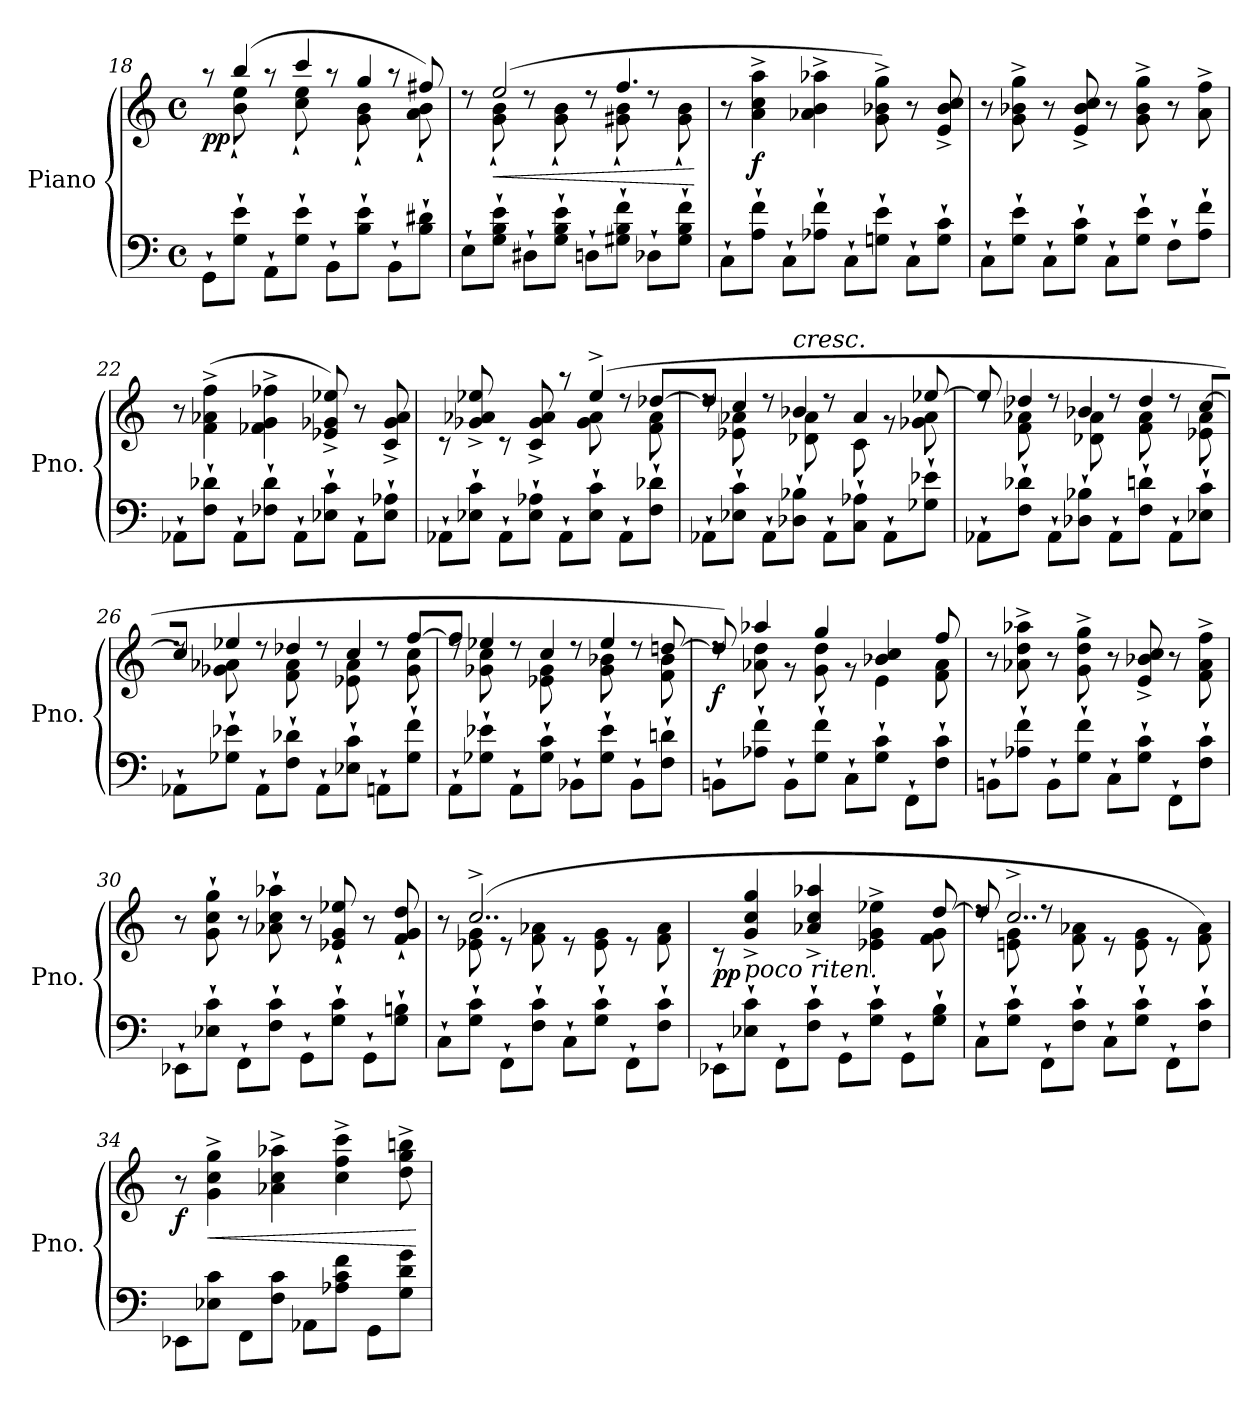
**kern	**kern	**dynam
*part1	*part1	*part1
*staff2	*staff1	*staff1/2
*I"Piano	*	*
*I'Pno.	*	*
!!LO:LB:g=z
*clefF4	*clefG2	*
*k[]	*k[]	*
*M4/4	*M4/4	*
*met(c)	*met(c)	*
=18	=18	=18
*	*^	*
!	!	!	!LO:DY:b
8GG`\L	8ryy	8raa	pp
8G\` 8e\`J	(>4bb/	8b\` 8ee\`	.
8AA`\L	.	8raa	.
8G\` 8e\`J	4ccc/	8cc\` 8ee\`	.
8BB`\L	.	8raa	.
8B\` 8e\`J	4gg/	8g\` 8b\`	.
8BB`\L	.	8raa	.
8B\` 8d#X\`J	8ff#X/)	8a\` 8b\`	.
=19	=19	=19	=19
8E`\L	8ryy	8rdd	.
!	!	!	!LO:HP:b
8G\` 8B\` 8e\`J	(>2ee/	8g\` 8b\`	<
8D#X`\L	.	8rdd	.
8G\` 8B\` 8e\`J	.	8g\` 8b\`	.
8Dn`\L	.	8rdd	.
8G#X\` 8B\` 8f\`J	4.ff/	8g#X\` 8b\`	.
8D-X`\L	.	8rdd	.
8G#\` 8B\` 8f\`J	.	8g#\` 8b\`	.
*	*v	*v	*
.	.	[
=20	=20	=20
8C`\L	8r	.
!	!	!LO:DY:b
8A\` 8f\`J	4a\^ 4cc\^ 4aa\^	f
8C`\L	.	.
8A-X\` 8f\`J	4a-X\^ 4b\^ 4aa-X\^	.
8C`\L	.	.
8Gn\` 8e\`J	8g\^ 8b-X\^ 8gg\^)	.
8C`\L	8r	.
8G\` 8c\`J	8e/^ 8b-/^ 8cc/^	.
=21	=21	=21
8C`\L	8r	.
8G\` 8e\`J	8g\^ 8b-X\^ 8gg\^	.
8C`\L	8r	.
8G\` 8c\`J	8e/^ 8b-/^ 8cc/^	.
8C`\L	8r	.
8G\` 8e\`J	8g\^ 8b-\^ 8gg\^	.
8F`\L	8r	.
8A\` 8f\`J	8a\^ 8ff\^	.
!!LO:PB:g=z
=22	=22	=22
8AA-X`\L	8r	.
8F\` 8d-X\`J	(>4f\^ 4a-X\^ 4ff\^	.
8AA-`\L	.	.
8F-X\` 8d-\`J	4f-X\^ 4g\^ 4ff-X\^	.
8AA-`\L	.	.
8E-X\` 8c\`J	8e-X/^ 8g-X/^ 8ee-X/^)	.
8AA-`\L	8r	.
8E-\` 8A-X\`J	8c/^ 8g-/^ 8a-/^	.
=23	=23	=23
*	*^	*
8AA-X`\L	8rc	2ryy	.
8E-X\` 8c\`J	8g-X/^ 8a-X/^ 8ee-X/^	.	.
8AA-`\L	8rc	.	.
8E-\` 8A-X\`J	8c/^ 8g-/^ 8a-/^	.	.
8AA-`\L	8rcyy	8raa	.
8E-\` 8c\`J	(>4ee-^/	8g-\ 8a-\	.
8AA-`\L	.	8rdd	.
8F\` 8d-X\`J	[8dd-X/L	8f\ 8a-\	.
=24	=24	=24	=24
8AA-X`\L	8dd-/J]	8rdd	.
8E-X\` 8c\`J	4cc/	8e-X\ 8a-X\	.
8AA-`\L	.	8rdd	.
!	!LO:TX:a:i:t=cresc.	!	!
8D-X\` 8B-X\`J	4b-X/	8d-X\ 8a-\	.
8AA-`\L	.	8rdd	.
8C\` 8A-X\`J	4a-/	8c\	.
8AA-`\L	.	8rg	.
8G-X\` 8e-X\`J	[8ee-X/	8g-X\ 8a-\	.
!!LO:LB:g=z	!!
=25	=25	=25	=25
8AA-X`\L	8ee-/]	8rdd	.
8F\` 8d-X\`J	4dd-X/	8f\ 8a-X\	.
8AA-`\L	.	8rdd	.
8D-X\` 8B-X\`J	4b-X/	8d-X\ 8a-\	.
8AA-`\L	.	8rdd	.
8F\` 8dn\`J	4dd-/	8f\ 8a-\	.
8AA-`\L	.	8rdd	.
8E-X\` 8c\`J	[8cc/L	8e-X\ 8a-\	.
=26	=26	=26	=26
8AA-X`\L	8cc/J]	8rdd	.
8G-X\` 8e-X\`J	4ee-X/	8g-X\ 8a-X\	.
8AA-`\L	.	8rdd	.
8F\` 8d-X\`J	4dd-X/	8f\ 8a-\	.
8AA-`\L	.	8rdd	.
8E-X\` 8c\`J	4cc/	8e-X\ 8a-\	.
8AAn`\L	.	8rdd	.
8G-\` 8f\`J	[8ff/L	8g-\ 8cc\	.
=27	=27	=27	=27
8AA`\L	8ff/J]	8rdd	.
8G-X\` 8e-X\`J	4ee-X/	8g-X\ 8cc\	.
8AA`\L	.	8rdd	.
8G-\` 8c\`J	4cc/	8e-X\ 8g-\	.
8BB-X`\L	.	8rdd	.
8G-\` 8e-\`J	4ee-/	8g-\ 8b-X\	.
8BB-`\L	.	8rdd	.
8F\` 8dn\`J	[8ddn/	8f\ 8b-\	.
!!LO:LB:g=z	!!
=28	=28	=28	=28
!	!	!	!LO:DY:b
8BBn`\L	8dd/])	8rdd	f
8A-X\` 8f\`J	4aa-X/	8a-X\ 8dd\	.
8BB`\L	.	8r	.
8G\` 8f\`J	4gg/	8g\ 8dd\	.
8C`\L	.	8r	.
8G\` 8c\`J	4b-X/ 4cc/	4e\	.
8FF`\L	.	.	.
8F\` 8c\`J	8ff/	8f\ 8a-\	.
*	*v	*v	*
=29	=29	=29
8BBn`\L	8r	.
8A-X\` 8f\`J	8a-X\^ 8dd\^ 8aa-X\^	.
8BB`\L	8r	.
8G\` 8f\`J	8g\^ 8dd\^ 8gg\^	.
8C`\L	8r	.
8G\` 8c\`J	8e/^ 8b-X/^ 8cc/^	.
8FF`\L	8r	.
8F\` 8c\`J	8f\^ 8a-\^ 8ff\^	.
=30	=30	=30
8EE-X`\L	8r	.
8E-X\` 8c\`J	8g\` 8cc\` 8gg\`	.
8FF`\L	8r	.
8F\` 8c\`J	8a-X\` 8cc\` 8aa-X\`	.
8GG`\L	8r	.
8G\` 8c\`J	8e-X/` 8g/` 8ee-X/`	.
8GG`\L	8r	.
8G\` 8Bn\`J	8f/` 8g/` 8dd/`	.
=31	=31	=31
*	*^	*
8C`\L	8r	8ryy	.
8G\` 8c\`J	(>2..cc^/	8e-X\ 8g\	.
8FF`\L	.	8r	.
8F\` 8c\`J	.	8f\ 8a-X\	.
8C`\L	.	8r	.
8G\` 8c\`J	.	8e-\ 8g\	.
8FF`\L	.	8r	.
8F\` 8c\`J	.	8f\ 8a-\	.
!!LO:LB:g=z	!!
=32	=32	=32	=32
!	!	!	!LO:DY:b
8EE-X`\L	8rc	2.ryy	pp
!	!LO:TX:b:i:t=poco riten.	!	!
8E-X\` 8c\`J	4g/^ 4cc/^ 4gg/^	.	.
8FF`\L	.	.	.
8F\` 8c\`J	4a-X/^ 4cc/^ 4aa-X/^	.	.
8GG`\L	.	.	.
8G\` 8c\`J	4e-X\^ 4g\^ 4ee-X\^	.	.
8GG`\L	.	8ryy	.
8G\` 8B\`J	[8dd/	8f\ 8g\	.
=33	=33	=33	=33
8C`\L	8dd/]	8rdd	.
8G\` 8c\`J	2..cc^/	8en\ 8g\	.
8FF`\L	.	8rdd	.
8F\` 8c\`J	.	8f\ 8a-X\	.
8C`\L	.	8r	.
8G\` 8c\`J	.	8e\ 8g\	.
8FF`\L	.	8r	.
8F\` 8c\`J	.	8f\ 8a-\)	.
=34	=34	=34	=34
!	!	!	!LO:DY:b
*	*v	*v	*
8EE-X\L	8r	f
!	!	!LO:HP:b
8E-X\ 8c\J	4g\^ 4cc\^ 4gg\^	<
8FF\L	.	.
8F\ 8c\J	4a-X\^ 4cc\^ 4aa-X\^	.
8AA-X\L	.	.
8A-X\ 8c\ 8f\J	4cc\^ 4ff\^ 4ccc\^	.
8GG\L	.	.
8G\ 8d\ 8g\J	8dd\^ 8gg\^ 8bbn\^	.
.	.	[
=	=	=
*-	*-	*-
